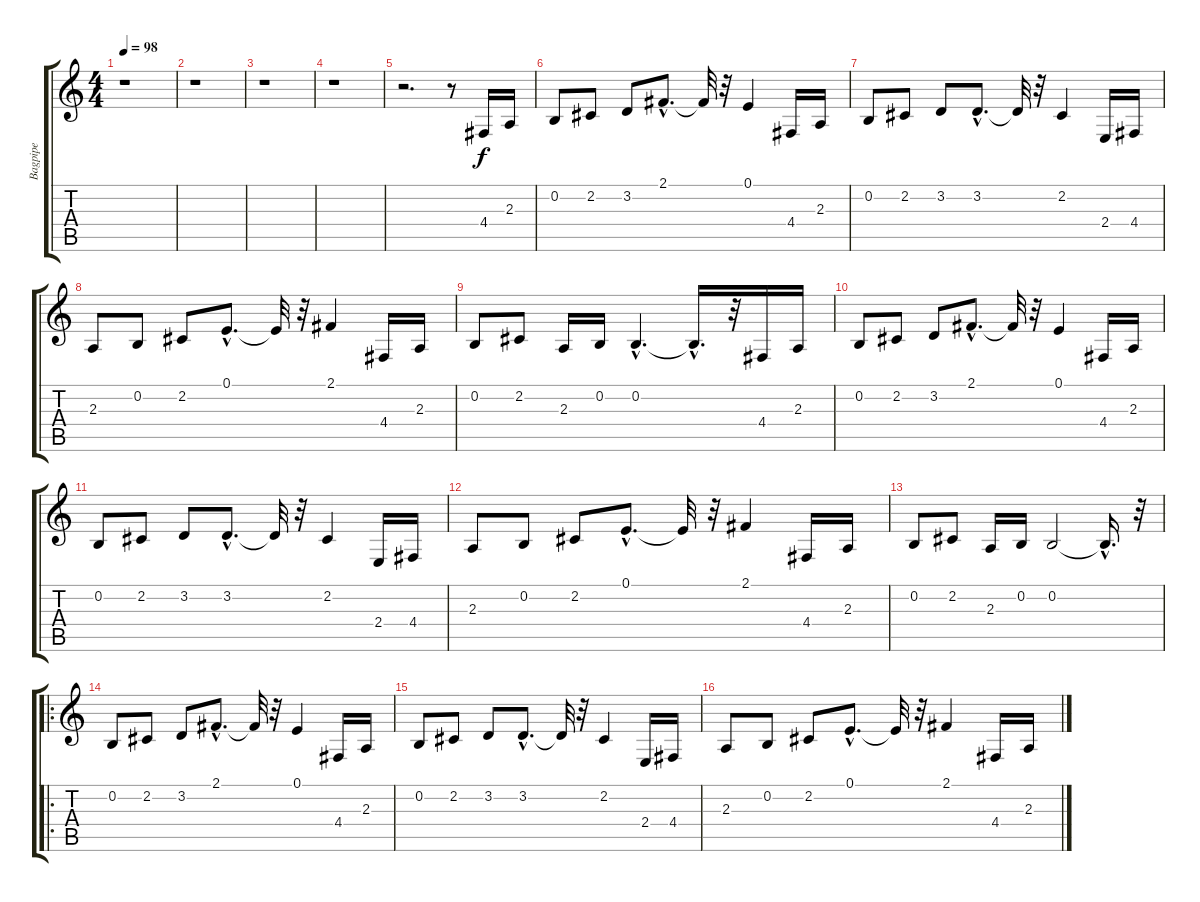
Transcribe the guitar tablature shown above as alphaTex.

\track ("Bagpipe" "Bagpipe") {instrument bagpipe}
\staff {score tabs}
\tuning (E4 B3 G3 D3 A2 E2) {hide}
\ts (4 4)
\tempo 98
\clef g2
\ks c
r.1{dy fff} |
r.1 |
r.1 |
r.1 |
r.2{d} r.8 4.4.16{dy f} 2.3.16 |
0.2.8 2.2.8 3.2.8 2.1{hac}.8{d} 2.1{t}.32 r.32 0.1.4 4.4.16 2.3.16 |
0.2.8 2.2.8 3.2.8 3.2{hac}.8{d} 3.2{t}.32 r.32 2.2.4 2.4.16 4.4.16 |
2.3.8 0.2.8 2.2.8 0.1{hac}.8{d} 0.1{t}.32 r.32 2.1.4 4.4.16 2.3.16 |
0.2.8 2.2.8 2.3.16 0.2.16 0.2{hac}.4{d} 0.2{hac t}.16{d} r.32 4.4.16 2.3.16 |
0.2.8 2.2.8 3.2.8 2.1{hac}.8{d} 2.1{t}.32 r.32 0.1.4 4.4.16 2.3.16 |
0.2.8 2.2.8 3.2.8 3.2{hac}.8{d} 3.2{t}.32 r.32 2.2.4 2.4.16 4.4.16 |
2.3.8 0.2.8 2.2.8 0.1{hac}.8{d} 0.1{t}.32 r.32 2.1.4 4.4.16 2.3.16 |
0.2.8 2.2.8 2.3.16 0.2.16 0.2.2 0.2{hac t}.16{d} r.32 |
\ro
0.2.8 2.2.8 3.2.8 2.1{hac}.8{d} 2.1{t}.32 r.32 0.1.4 4.4.16 2.3.16 |
0.2.8 2.2.8 3.2.8 3.2{hac}.8{d} 3.2{t}.32 r.32 2.2.4 2.4.16 4.4.16 |
2.3.8 0.2.8 2.2.8 0.1{hac}.8{d} 0.1{t}.32 r.32 2.1.4 4.4.16 2.3.16
